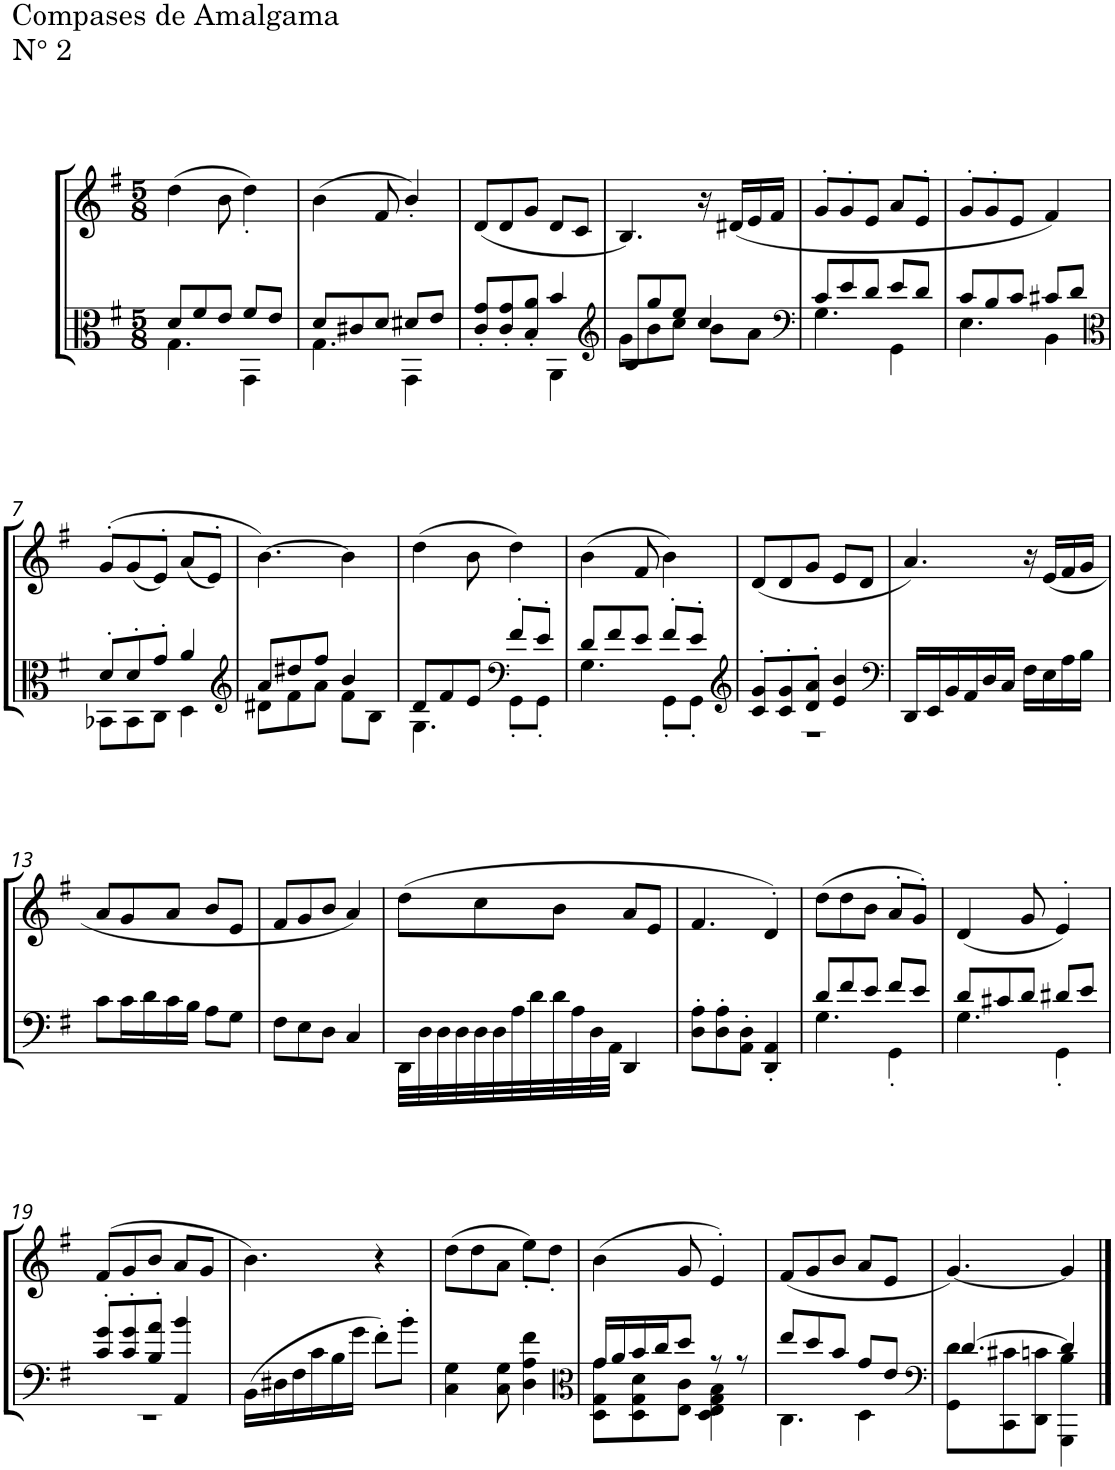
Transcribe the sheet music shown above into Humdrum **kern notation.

**kern	**kern
*part2	*part1
*staff2	*staff1
*I"Piano	*I"Tambores Metálicos
*I'Pno	*
*clefC3	*clefG2
*k[f#]	*k[f#]
*M5/8	*M5/8
=1	=1
*^	*
8d/L	4.G\	(>4dd\
8f#/	.	.
8e/J	.	8b\
8f#/L	4GG\	4dd'<\)
8e/J	.	.
=2	=2	=2
8d/L	4.G\	(>4b\
8c#X/	.	.
8d/J	.	8f#/
8d#X/L	4GG\	4b'</)
8e/J	.	.
=3	=3	=3
8c/' 8g/'L	4.ryy	(<8d/L
8c/' 8g/'	.	8d/
8B/' 8a/'J	.	8g/J
4b/	4AA\	8d/L
.	.	8c/J
=4	=4	=4
*clefG2	*	*
8B/L	8g\L	4.B/)
8gg/	8b\	.
8ee/J	8cc\J	.
4cc/	8b\L	16r
.	.	(<16d#X/LL
.	8a\J	16e/
.	.	16f#/JJ
=5	=5	=5
*clefF4	*	*
8c/L	4.G\	8g'>/L
8e/	.	8g'>/
8d/J	.	8e/J
8e/L	4GG\	8a/L
8d/J	.	8e'>/J
=6	=6	=6
8c/L	4.E\	8g'>/L
8B/	.	8g'>/
8c/J	.	8e/J
8c#X/L	4BB\	4f#/)
8d/J	.	.
!!LO:LB:g=z
=7	=7	=7
*clefC3	*	*
8d'/L	8BB-X\L	(>8g'>/L
8d'/	8BB-\	(<8g/
8g'/J	8C\J	8e'>/J)
4a/	4D\	(<8a/L
.	.	8e'>/J)
=8	=8	=8
*clefG2	*	*
8a/L	8d#X\L	[4.b\)
8dd#X/	8f#\	.
8ff#/J	8a\J	.
4b/	8f#\L	4b\]
.	8B\J	.
=9	=9	=9
8d/L	4.G\	(>4dd\
8f#/	.	.
8e/J	.	8b\
*clefF4	*	*
8f#'/L	8GG'\L	4dd\)
8e'/J	8GG'\J	.
=10	=10	=10
8d/L	4.G\	(>4b\
8f#/	.	.
8e/J	.	8f#/
8f#'/L	8GG'\L	4b\)
8e'/J	8GG'\J	.
=11	=11	=11
*clefG2	*	*
8c/' 8g/'L	8%5r	(<8d/L
8c/' 8g/'	.	8d/
8d/' 8a/'J	.	8g/J
4e/ 4b/	.	8e/L
.	.	8d/J
*v	*v	*
=12	=12
*clefF4	*
16DD/LL	4.a/)
16EE/	.
16BB/	.
16AA/	.
16D/	.
16C/JJ	.
16F#\LL	16r
16E\	(<16e/LL
16A\	16f#/
16B\JJ	16g/JJ
!!LO:LB:g=z
=13	=13
8c\L	8a/L
16c\L	8g/
16d\	.
16c\	8a/J
16B\JJ	.
8A\L	8b/L
8G\J	8e/J
=14	=14
8F#\L	8f#/L
8E\	8g/
8D\J	8b/J
4C/	4a/)
=15	=15
32DD\LLL	(>8dd\L
32D\	.
32D\	.
32D\	.
32D\	8cc\
32D\	.
32A\	.
32d\	.
32d\	8b\J
32A\	.
32D\	.
32AA\JJJ	.
4DD/	8a/L
.	8e/J
=16	=16
8D\' 8A\'L	4.f#/
8D\' 8A\'	.
8AA\' 8D\'J	.
4DD/' 4AA/'	4d'>/)
=17	=17
*^	*
8d/L	4.G\	(>8dd\L
8f#/	.	8dd\
8e/J	.	8b\J
8f#/L	4GG'\	8a'>/L
8e/J	.	8g'>/J)
=18	=18	=18
8d/L	4.G\	(<4d/
8c#X/	.	.
8d/J	.	8g/
8d#X/L	4GG'\	4e'>/)
8e/J	.	.
!!LO:LB:g=z
=19	=19	=19
8c/' 8g/'L	8%5r	(>8f#/L
8c/' 8g/'	.	8g/
8B/' 8a/'J	.	8b/J
4AA/ 4b/	.	8a/L
.	.	8g/J
*v	*v	*
=20	=20
(>16BB\LL	4.b\)
16D#X\	.
16F#\	.
16c\	.
16B\	.
16g\JJ	.
8f#'\L)	4r
8b'\J	.
=21	=21
4C\ 4G\	(>8dd\L
.	8dd\
8C\ 8G\	8a\J
4D\ 4A\ 4f#\	8ee'<\L)
.	8dd'<\J
=22	=22
*clefC3	*
*^	*
16g/LL	8D\ 8G\ 8g\L	(>4b\
16a/	.	.
16b/	8D\ 8G\ 8d\	.
16cc/J	.	.
8dd/J	8E\ 8c\J	8g/
8r	4D\ 4E\ 4G\ 4B\	4e'>/)
8r	.	.
=23	=23	=23
8ee/L	4.C\	(<8f#/L
8dd/	.	8g/
8b/J	.	8b/J
8g/L	4D\	8a/L
8e/J	.	8e/J
=24	=24	=24
*clefF4	*	*
[4.d/	8GG\ 8d\L	[4.g/)
.	8CC\ 8c#X\	.
.	8DD\ 8cn\J	.
4d/]	4GGG\ 4B\	4g/]
*v	*v	*
==	==
*-	*-
